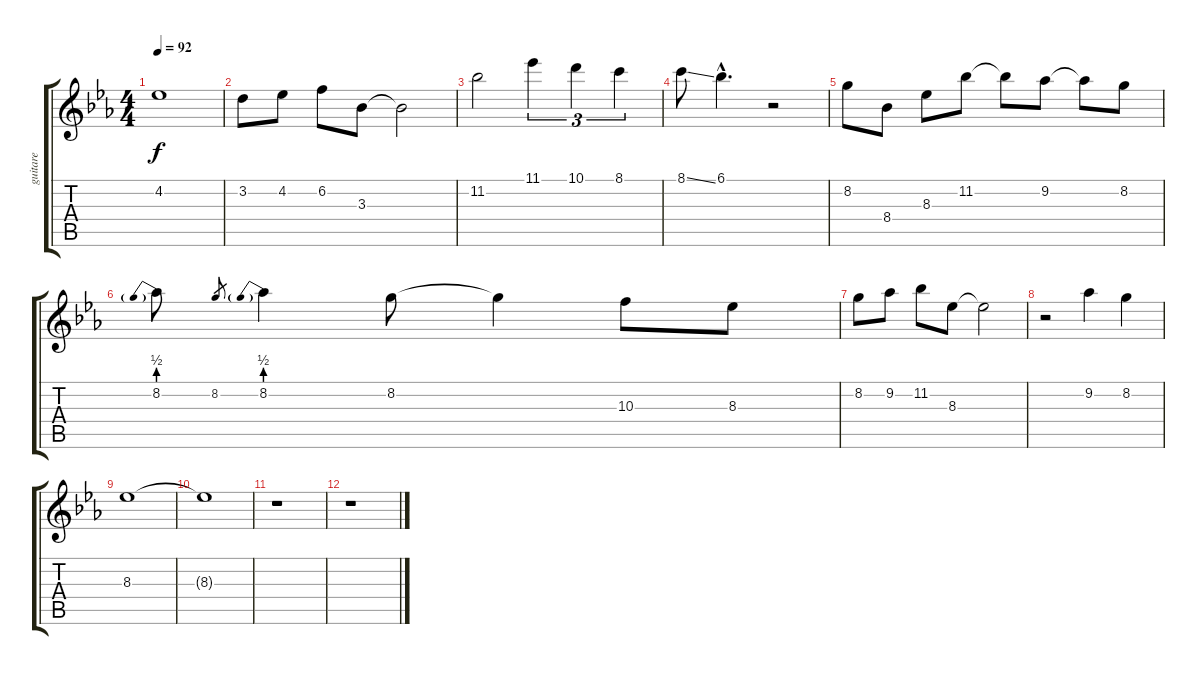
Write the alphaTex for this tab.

\track ("guitare" "guitare") {instrument overdrivenguitar}
\staff {score tabs}
\tuning (E4 B3 G3 D3 A2 E2) {hide}
\ts (4 4)
\tempo 92
\clef g2
\ks eb
4.2.1{dy f} |
3.2.8 4.2.8 6.2.8 3.3.8 3.3{t}.2 |
11.2.2 11.1.4{tu (3 2)} 10.1.4{tu (3 2)} 8.1.4{tu (3 2)} |
8.1{ss}.8 6.1{hac}.4{d} r.2 |
8.2.8 8.4.8 8.3.8 11.2.8 11.2{t}.8 9.2.8 9.2{t}.8 8.2.8 |
8.2{be (prebend 0 2 60 2)}.8 8.2.8{gr} 8.2{be (prebend 0 2 60 2)}.4 8.2.8 8.2{t}.4 10.3.8 8.3.8 |
8.2.8 9.2.8 11.2.8 8.3.8 8.3{t}.2 |
r.2 9.2.4 8.2.4 |
8.3.1 |
8.3{t}.1 |
r.1 |
r.1
